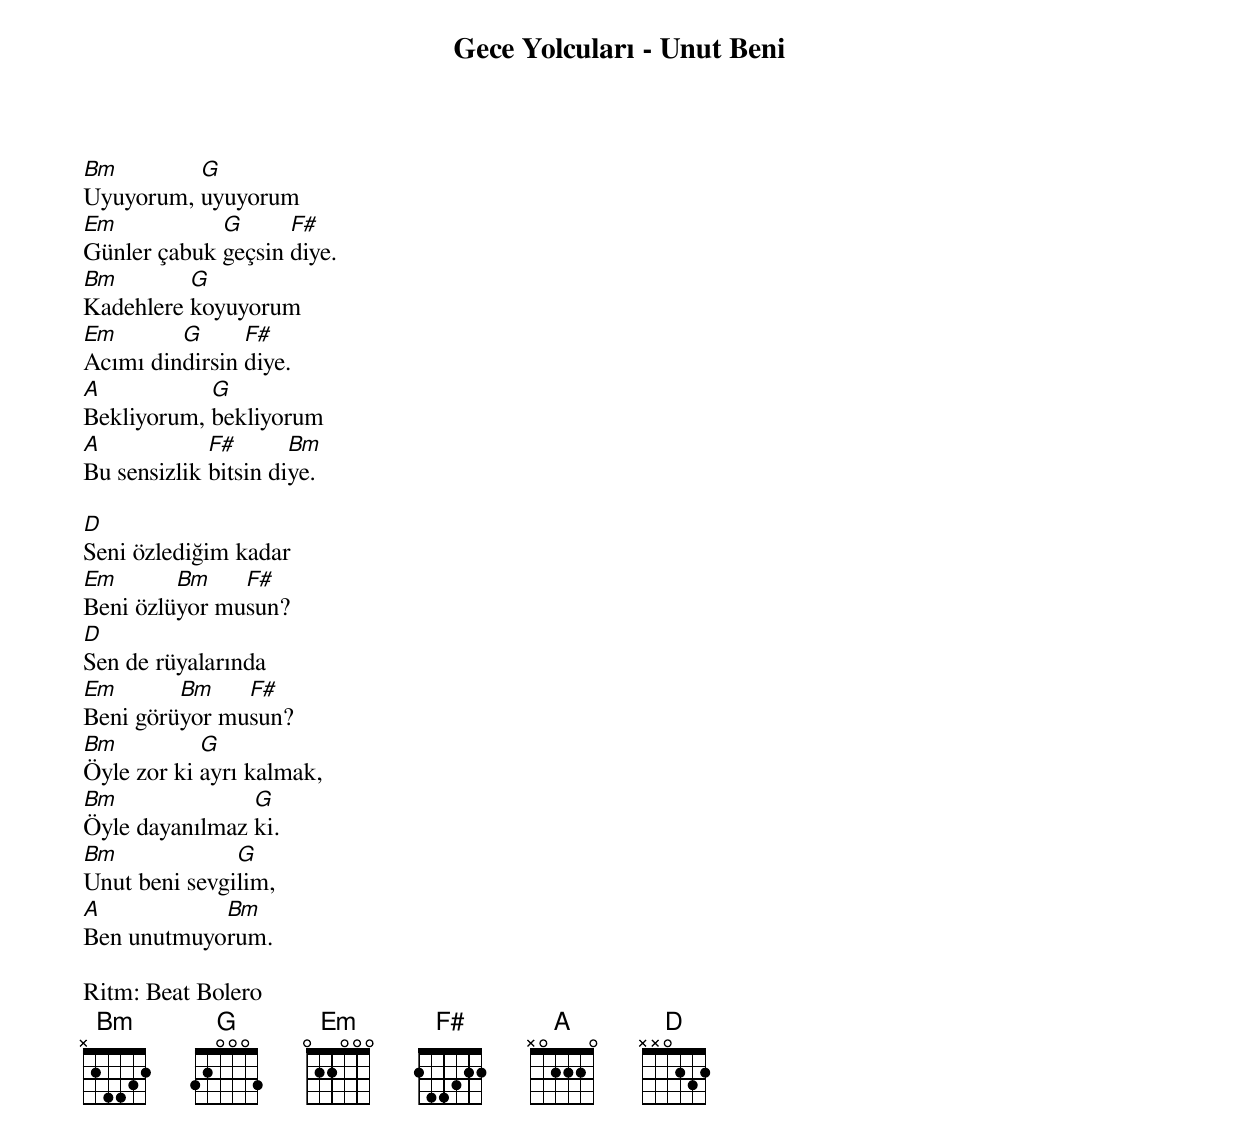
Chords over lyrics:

Gece Yolcuları - Unut Beni

Bm        G
Uyuyorum, uyuyorum
Em           G      F#
Günler çabuk geçsin diye.
Bm        G
Kadehlere koyuyorum
Em       G      F#
Acımı dindirsin diye.
A           G
Bekliyorum, bekliyorum
A            F#       Bm
Bu sensizlik bitsin diye.

D
Seni özlediğim kadar
Em       Bm    F#
Beni özlüyor musun?
D
Sen de rüyalarında
Em       Bm    F#
Beni görüyor musun?
Bm          G
Öyle zor ki ayrı kalmak,
Bm              G
Öyle dayanılmaz ki.
Bm             G
Unut beni sevgilim,
A           Bm
Ben unutmuyorum.

Ritm: Beat Bolero
